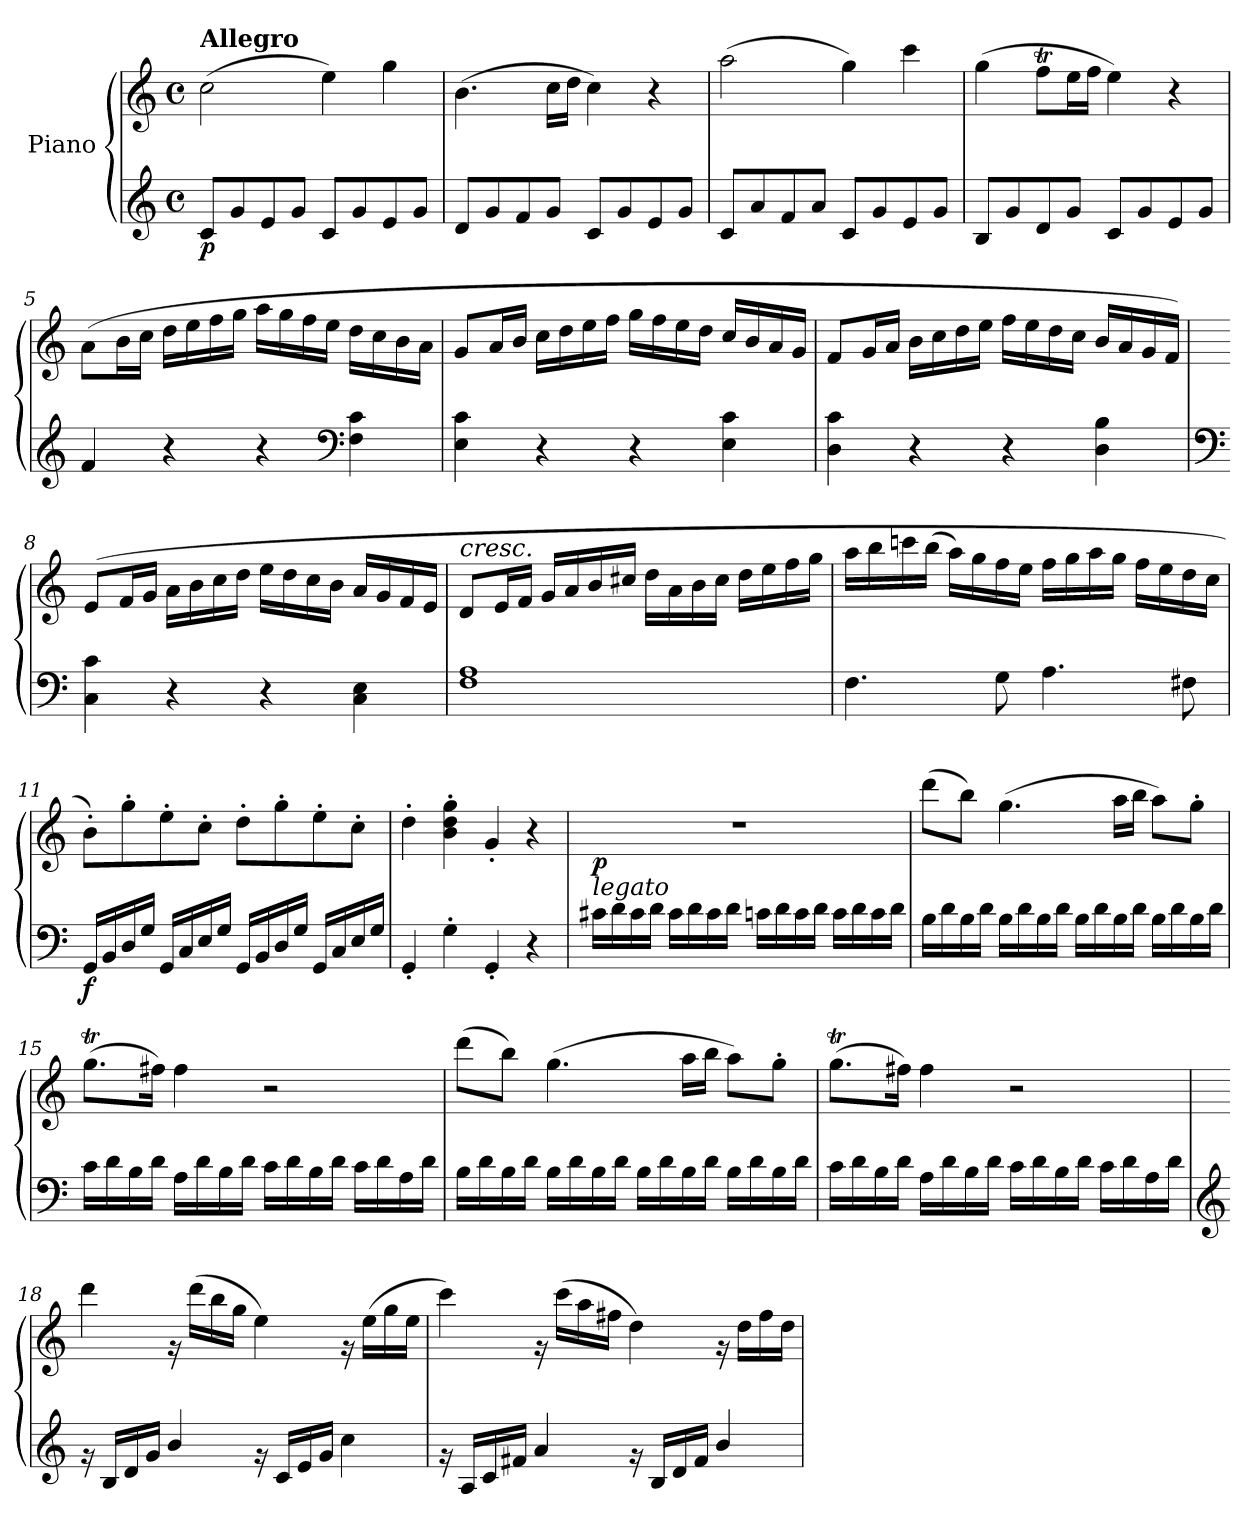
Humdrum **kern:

**kern	**kern	**dynam
*part1	*part1	*part1
*staff2	*staff1	*staff1/2
*I"Piano	*	*
*clefG2	*clefG2	*
*k[]	*k[]	*
*M4/4	*M4/4	*
*met(c)	*met(c)	*
=1	=1	=1
!	!LO:TX:a:B:t=Allegro	!
!	!	!LO:DY:b=2
8c/L	(>2cc\	p
8g/	.	.
8e/	.	.
8g/J	.	.
8c/L	4ee\)	.
8g/	.	.
8e/	4gg\	.
8g/J	.	.
=2	=2	=2
8d/L	(>4.b\	.
8g/	.	.
8f/	.	.
8g/J	16cc\LL	.
.	16dd\JJ	.
8c/L	4cc\)	.
8g/	.	.
8e/	4r	.
8g/J	.	.
=3	=3	=3
8c/L	(>2aa\	.
8a/	.	.
8f/	.	.
8a/J	.	.
8c/L	4gg\)	.
8g/	.	.
8e/	4ccc\	.
8g/J	.	.
=4	=4	=4
8B/L	(>4gg\	.
8g/	.	.
8d/	8ffT\L	.
8g/J	16ee\L	.
.	16ff\JJ	.
8c/L	4ee\)	.
8g/	.	.
8e/	4r	.
8g/J	.	.
!!LO:LB:g=z
=5	=5	=5
4f/	(>8a\L	.
.	16b\L	.
.	16cc\JJ	.
4r	16dd\LL	.
.	16ee\	.
.	16ff\	.
.	16gg\JJ	.
4r	16aa\LL	.
.	16gg\	.
.	16ff\	.
.	16ee\JJ	.
*clefF4	*	*
4F\ 4c\	16dd\LL	.
.	16cc\	.
.	16b\	.
.	16a\JJ	.
=6	=6	=6
4E\ 4c\	8g/L	.
.	16a/L	.
.	16b/JJ	.
4r	16cc\LL	.
.	16dd\	.
.	16ee\	.
.	16ff\JJ	.
4r	16gg\LL	.
.	16ff\	.
.	16ee\	.
.	16dd\JJ	.
4E\ 4c\	16cc/LL	.
.	16b/	.
.	16a/	.
.	16g/JJ	.
=7	=7	=7
4D\ 4c\	8f/L	.
.	16g/L	.
.	16a/JJ	.
4r	16b\LL	.
.	16cc\	.
.	16dd\	.
.	16ee\JJ	.
4r	16ff\LL	.
.	16ee\	.
.	16dd\	.
.	16cc\JJ	.
4D\ 4B\	16b/LL	.
.	16a/	.
.	16g/	.
.	16f/JJ)	.
!!LO:LB:g=z
=8	=8	=8
*clefF4	*	*
4C\ 4c\	(>8e/L	.
.	16f/L	.
.	16g/JJ	.
4r	16a\LL	.
.	16b\	.
.	16cc\	.
.	16dd\JJ	.
4r	16ee\LL	.
.	16dd\	.
.	16cc\	.
.	16b\JJ	.
4C\ 4E\	16a/LL	.
.	16g/	.
.	16f/	.
.	16e/JJ	.
=9	=9	=9
!	!LO:TX:a:i:t=cresc.	!
1F 1A	8d/L	.
.	16e/L	.
.	16f/JJ	.
.	16g/LL	.
.	16a/	.
.	16b/	.
.	16cc#X/JJ	.
.	16dd\LL	.
.	16a\	.
.	16b\	.
.	16cc#\JJ	.
.	16dd\LL	.
.	16ee\	.
.	16ff\	.
.	16gg\JJ	.
=10	=10	=10
4.F\	16aa\LL	.
.	16bb\	.
.	16cccn\	.
.	(<16bb\JJ	.
.	16aa\LL)	.
.	16gg\	.
8G\	16ff\	.
.	16ee\JJ	.
4.A\	16ff\LL	.
.	16gg\	.
.	16aa\	.
.	16gg\JJ	.
.	16ff\LL	.
.	16ee\	.
8F#X\	16dd\	.
.	16cc\JJ	.
!!LO:LB:g=z
=11	=11	=11
!	!	!LO:DY:b=2
16GG/LL	8b'\L)	f
16BB/	.	.
16D/	8gg'\	.
16G/JJ	.	.
16GG/LL	8ee'\	.
16C/	.	.
16E/	8cc'\J	.
16G/JJ	.	.
16GG/LL	8dd'\L	.
16BB/	.	.
16D/	8gg'\	.
16G/JJ	.	.
16GG/LL	8ee'\	.
16C/	.	.
16E/	8cc'\J	.
16G/JJ	.	.
=12	=12	=12
4GG'/	4dd'\	.
4G'\	4b\' 4dd\' 4gg\'	.
4GG'/	4g'/	.
4r	4r	.
=13	=13	=13
!LO:TX:a:i:t=legato	!	!
!	!	!LO:DY:b
16c#X\LL	1r	p
16d\	.	.
16c#\	.	.
16d\JJ	.	.
16c#\LL	.	.
16d\	.	.
16c#\	.	.
16d\JJ	.	.
16cn\LL	.	.
16d\	.	.
16c\	.	.
16d\JJ	.	.
16c\LL	.	.
16d\	.	.
16c\	.	.
16d\JJ	.	.
!!LO:PB:g=z
=14	=14	=14
16B\LL	(>8ddd\L	.
16d\	.	.
16B\	8bb\J)	.
16d\JJ	.	.
16B\LL	(>4.gg\	.
16d\	.	.
16B\	.	.
16d\JJ	.	.
16B\LL	.	.
16d\	.	.
16B\	16aa\LL	.
16d\JJ	16bb\JJ	.
16B\LL	8aa\L)	.
16d\	.	.
16B\	8gg'\J	.
16d\JJ	.	.
=15	=15	=15
16c\LL	(>8.ggT\L	.
16d\	.	.
16B\	.	.
16d\JJ	16ff#X\Jk)	.
16A\LL	4ff#\	.
16d\	.	.
16B\	.	.
16d\JJ	.	.
16c\LL	2r	.
16d\	.	.
16B\	.	.
16d\JJ	.	.
16c\LL	.	.
16d\	.	.
16A\	.	.
16d\JJ	.	.
!!LO:LB:g=z
=16	=16	=16
16B\LL	(>8ddd\L	.
16d\	.	.
16B\	8bb\J)	.
16d\JJ	.	.
16B\LL	(>4.gg\	.
16d\	.	.
16B\	.	.
16d\JJ	.	.
16B\LL	.	.
16d\	.	.
16B\	16aa\LL	.
16d\JJ	16bb\JJ	.
16B\LL	8aa\L)	.
16d\	.	.
16B\	8gg'\J	.
16d\JJ	.	.
=17	=17	=17
16c\LL	(>8.ggT\L	.
16d\	.	.
16B\	.	.
16d\JJ	16ff#X\Jk)	.
16A\LL	4ff#\	.
16d\	.	.
16B\	.	.
16d\JJ	.	.
16c\LL	2r	.
16d\	.	.
16B\	.	.
16d\JJ	.	.
16c\LL	.	.
16d\	.	.
16A\	.	.
16d\JJ	.	.
!!LO:LB:g=z
=18	=18	=18
*clefG2	*	*
16rg	4ddd\	.
16B/LL	.	.
16d/	.	.
16g/JJ	.	.
4b/	16rg	.
.	(>16ddd\LL	.
.	16bb\	.
.	16gg\JJ	.
16rg	4ee\)	.
16c/LL	.	.
16e/	.	.
16g/JJ	.	.
4cc\	16rg	.
.	(>16ee\LL	.
.	16gg\	.
.	16ee\JJ	.
=19	=19	=19
16rg	4ccc\)	.
16A/LL	.	.
16c/	.	.
16f#X/JJ	.	.
4a/	16rg	.
.	(>16ccc\LL	.
.	16aa\	.
.	16ff#X\JJ	.
16rg	4dd\)	.
16B/LL	.	.
16d/	.	.
16f#/JJ	.	.
4b/	16rg	.
.	16dd\LL	.
.	16ff#\	.
.	16dd\JJ	.
=	=	=
*-	*-	*-
